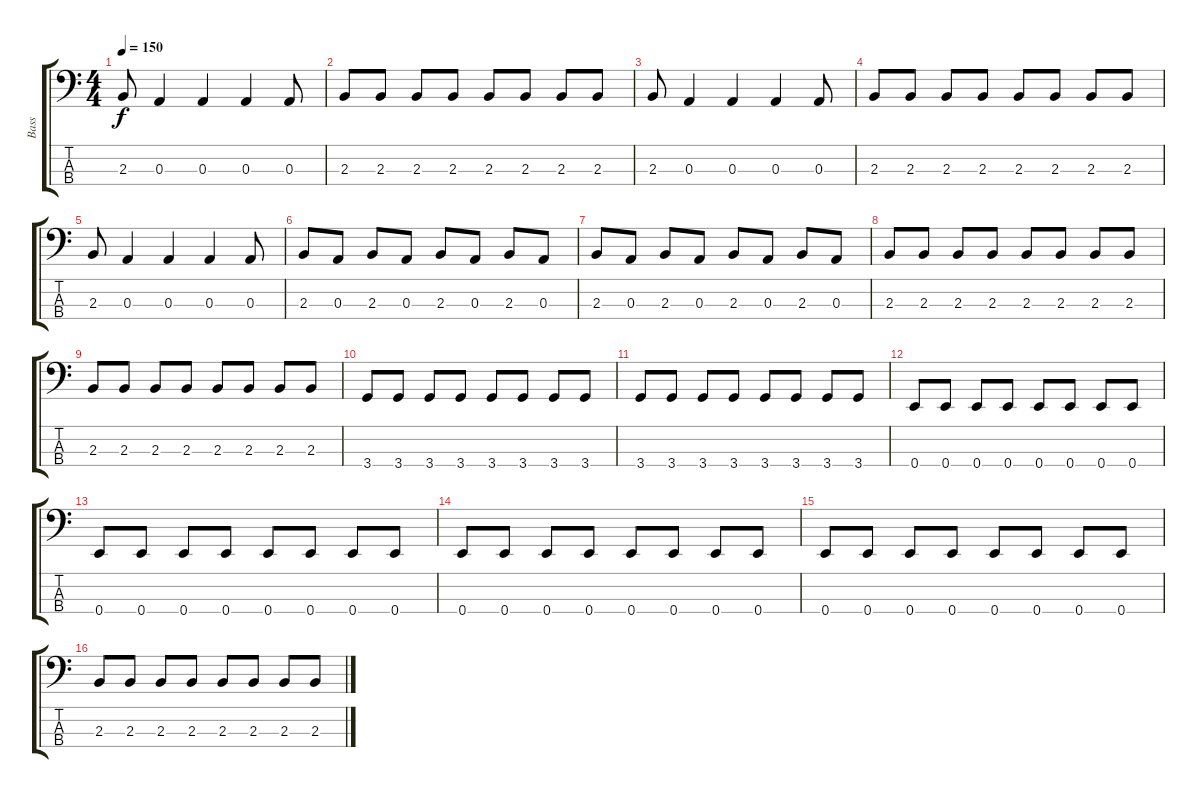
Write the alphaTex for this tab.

\track ("Bass" "Bass") {instrument electricbassfinger}
\staff {score tabs}
\tuning (G2 D2 A1 E1) {hide}
\ts (4 4)
\tempo 150
\clef f4
\ks c
2.3.8{dy f} 0.3.4 0.3.4 0.3.4 0.3.8 |
2.3.8 2.3.8 2.3.8 2.3.8 2.3.8 2.3.8 2.3.8 2.3.8 |
2.3.8 0.3.4 0.3.4 0.3.4 0.3.8 |
2.3.8 2.3.8 2.3.8 2.3.8 2.3.8 2.3.8 2.3.8 2.3.8 |
2.3.8 0.3.4 0.3.4 0.3.4 0.3.8 |
2.3.8 0.3.8 2.3.8 0.3.8 2.3.8 0.3.8 2.3.8 0.3.8 |
2.3.8 0.3.8 2.3.8 0.3.8 2.3.8 0.3.8 2.3.8 0.3.8 |
2.3.8 2.3.8 2.3.8 2.3.8 2.3.8 2.3.8 2.3.8 2.3.8 |
2.3.8 2.3.8 2.3.8 2.3.8 2.3.8 2.3.8 2.3.8 2.3.8 |
3.4.8 3.4.8 3.4.8 3.4.8 3.4.8 3.4.8 3.4.8 3.4.8 |
3.4.8 3.4.8 3.4.8 3.4.8 3.4.8 3.4.8 3.4.8 3.4.8 |
0.4.8 0.4.8 0.4.8 0.4.8 0.4.8 0.4.8 0.4.8 0.4.8 |
0.4.8 0.4.8 0.4.8 0.4.8 0.4.8 0.4.8 0.4.8 0.4.8 |
0.4.8 0.4.8 0.4.8 0.4.8 0.4.8 0.4.8 0.4.8 0.4.8 |
0.4.8 0.4.8 0.4.8 0.4.8 0.4.8 0.4.8 0.4.8 0.4.8 |
2.3.8 2.3.8 2.3.8 2.3.8 2.3.8 2.3.8 2.3.8 2.3.8
